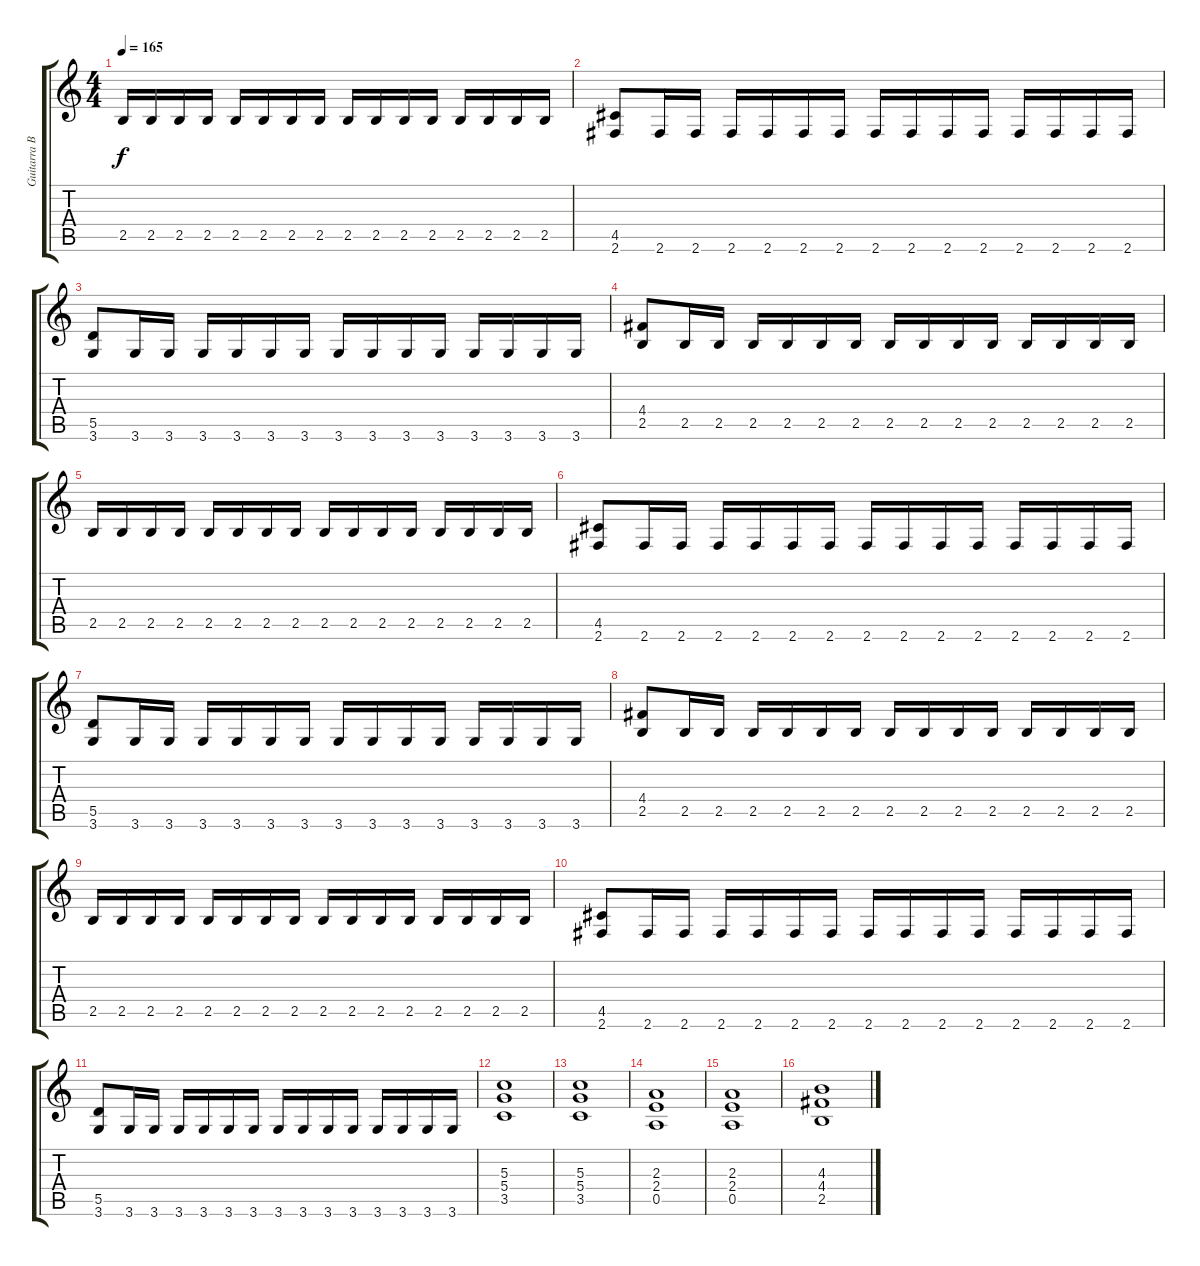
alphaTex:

\track ("Guitarra Base" "Guitarra B") {instrument overdrivenguitar}
\staff {score tabs}
\tuning (E4 B3 G3 D3 A2 E2) {hide}
\ts (4 4)
\tempo 165
\clef g2
\ks c
2.5.16{dy f} 2.5.16 2.5.16 2.5.16 2.5.16 2.5.16 2.5.16 2.5.16 2.5.16 2.5.16 2.5.16 2.5.16 2.5.16 2.5.16 2.5.16 2.5.16 |
(4.5 2.6).8 2.6.16 2.6.16 2.6.16 2.6.16 2.6.16 2.6.16 2.6.16 2.6.16 2.6.16 2.6.16 2.6.16 2.6.16 2.6.16 2.6.16 |
(5.5 3.6).8 3.6.16 3.6.16 3.6.16 3.6.16 3.6.16 3.6.16 3.6.16 3.6.16 3.6.16 3.6.16 3.6.16 3.6.16 3.6.16 3.6.16 |
(4.4 2.5).8 2.5.16 2.5.16 2.5.16 2.5.16 2.5.16 2.5.16 2.5.16 2.5.16 2.5.16 2.5.16 2.5.16 2.5.16 2.5.16 2.5.16 |
2.5.16 2.5.16 2.5.16 2.5.16 2.5.16 2.5.16 2.5.16 2.5.16 2.5.16 2.5.16 2.5.16 2.5.16 2.5.16 2.5.16 2.5.16 2.5.16 |
(4.5 2.6).8 2.6.16 2.6.16 2.6.16 2.6.16 2.6.16 2.6.16 2.6.16 2.6.16 2.6.16 2.6.16 2.6.16 2.6.16 2.6.16 2.6.16 |
(5.5 3.6).8 3.6.16 3.6.16 3.6.16 3.6.16 3.6.16 3.6.16 3.6.16 3.6.16 3.6.16 3.6.16 3.6.16 3.6.16 3.6.16 3.6.16 |
(4.4 2.5).8 2.5.16 2.5.16 2.5.16 2.5.16 2.5.16 2.5.16 2.5.16 2.5.16 2.5.16 2.5.16 2.5.16 2.5.16 2.5.16 2.5.16 |
2.5.16 2.5.16 2.5.16 2.5.16 2.5.16 2.5.16 2.5.16 2.5.16 2.5.16 2.5.16 2.5.16 2.5.16 2.5.16 2.5.16 2.5.16 2.5.16 |
(4.5 2.6).8 2.6.16 2.6.16 2.6.16 2.6.16 2.6.16 2.6.16 2.6.16 2.6.16 2.6.16 2.6.16 2.6.16 2.6.16 2.6.16 2.6.16 |
(5.5 3.6).8 3.6.16 3.6.16 3.6.16 3.6.16 3.6.16 3.6.16 3.6.16 3.6.16 3.6.16 3.6.16 3.6.16 3.6.16 3.6.16 3.6.16 |
(5.3 5.4 3.5).1 |
(5.3 5.4 3.5).1 |
(2.3 2.4 0.5).1 |
(2.3 2.4 0.5).1 |
(4.3 4.4 2.5).1
